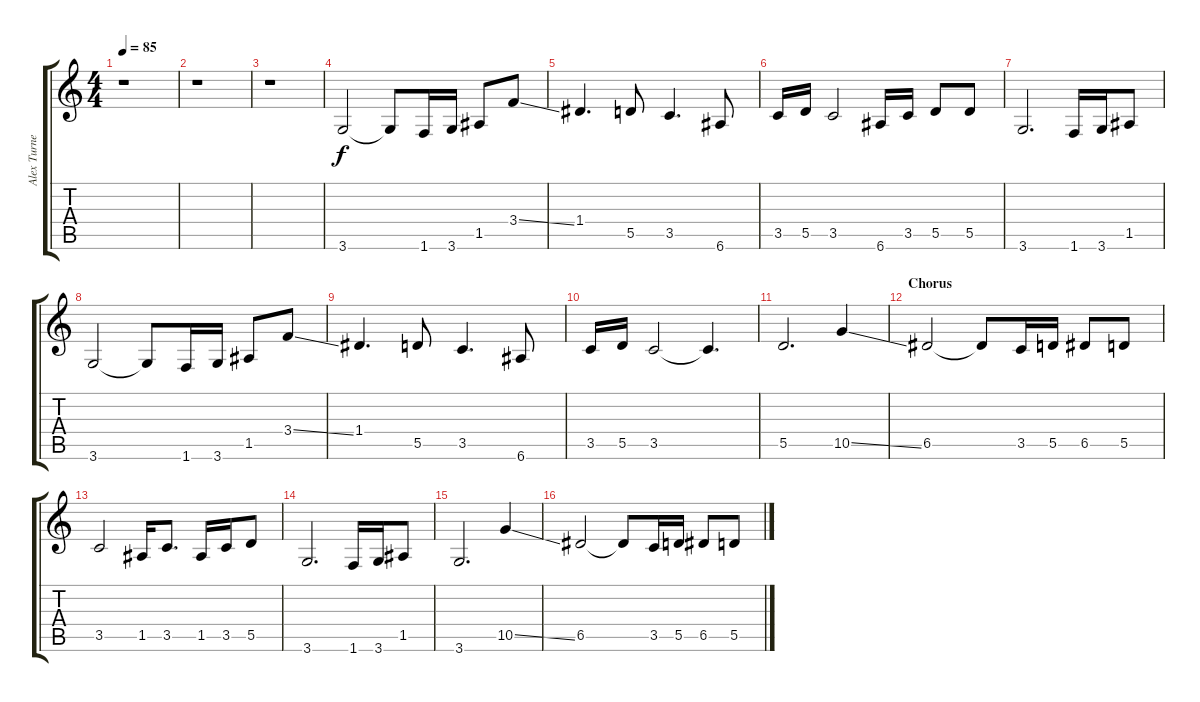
\track ("Alex Turner - Rhythm Guitar" "Alex Turne") {instrument distortionguitar}
\staff {score tabs}
\tuning (E4 B3 G3 D3 A2 E2) {hide}
\ts (4 4)
\tempo 85
\clef g2
\ks c
r.1{dy f} |
r.1 |
r.1 |
3.6.2 3.6{t}.8 1.6.16 3.6.16 1.5.8 3.4{ss}.8 |
1.4.4{d} 5.5.8 3.5.4{d} 6.6.8 |
3.5.16 5.5.16 3.5.2 6.6.16 3.5.16 5.5.8 5.5.8 |
3.6.2{d} 1.6.16 3.6.16 1.5.8 |
3.6.2 3.6{t}.8 1.6.16 3.6.16 1.5.8 3.4{ss}.8 |
1.4.4{d} 5.5.8 3.5.4{d} 6.6.8 |
3.5.16 5.5.16 3.5.2 3.5{t}.4{d} |
5.5.2{d} 10.5{ss}.4 |
\section ("" "Chorus")
6.5.2 6.5{t}.8 3.5.16 5.5.16 6.5.8 5.5.8 |
3.5.2 1.5.16 3.5.8{d} 1.5.16 3.5.16 5.5.8 |
3.6.2{d} 1.6.16 3.6.16 1.5.8 |
3.6.2{d} 10.5{ss}.4 |
6.5.2 6.5{t}.8 3.5.16 5.5.16 6.5.8 5.5.8
